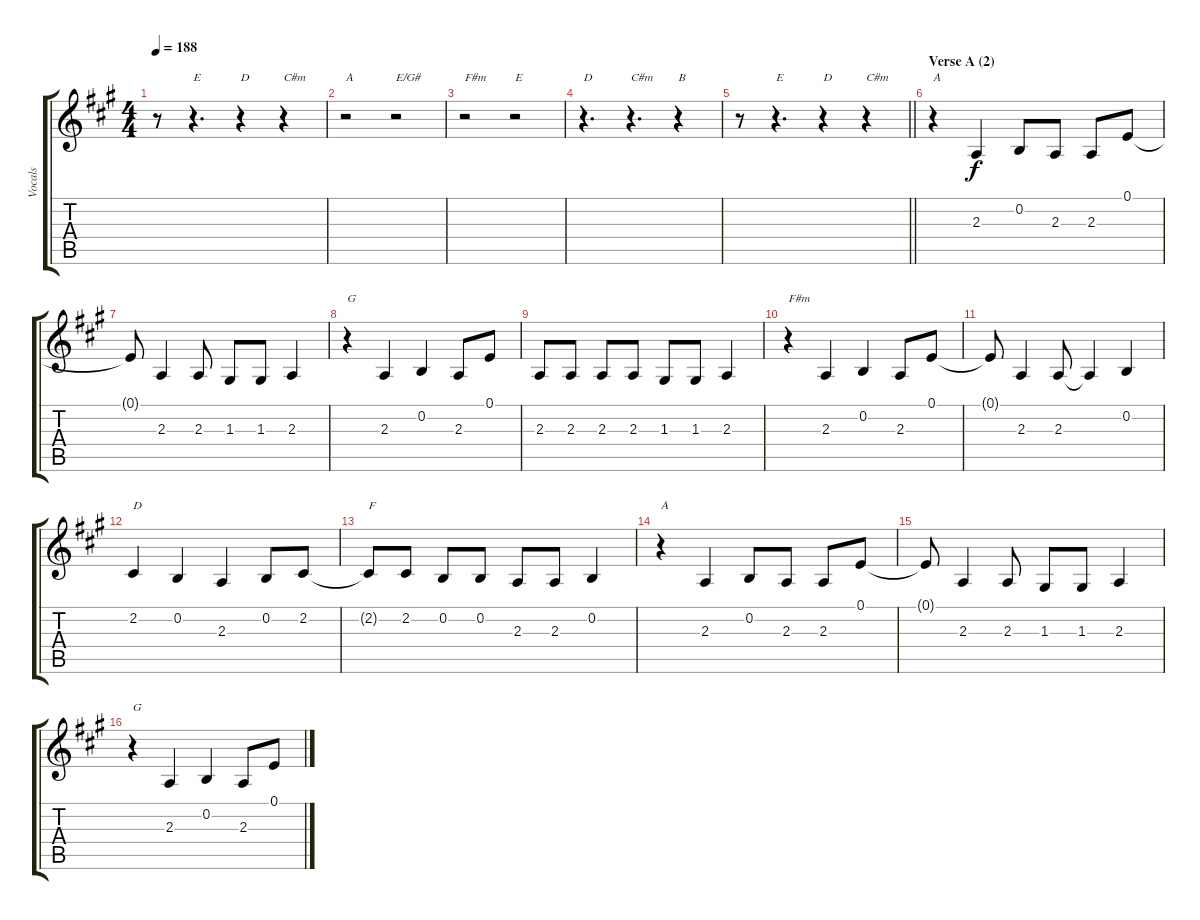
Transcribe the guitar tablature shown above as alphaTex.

\track ("Vocals" "Vocals") {instrument sopranosax}
\staff {score tabs}
\tuning (E4 B3 G3 D3 A2 E2) {hide}
\ts (4 4)
\tempo 188
\clef g2
\ks a
r.8{dy f} r.4{d txt "E"} r.4{txt "D"} r.4{txt "C#m"} |
r.2{txt "A"} r.2{txt "E/G#"} |
r.2{txt "F#m"} r.2{txt "E"} |
r.4{d txt "D"} r.4{d txt "C#m"} r.4{txt "B"} |
\barLineRight lightlight
r.8 r.4{d txt "E"} r.4{txt "D"} r.4{txt "C#m"} |
\section ("" "Verse A (2)")
r.4{txt "A"} 2.3.4 0.2.8 2.3.8 2.3.8 0.1.8 |
0.1{t}.8 2.3.4 2.3.8 1.3.8 1.3.8 2.3.4 |
r.4{txt "G"} 2.3.4 0.2.4 2.3.8 0.1.8 |
2.3.8 2.3.8 2.3.8 2.3.8 1.3.8 1.3.8 2.3.4 |
r.4{txt "F#m"} 2.3.4 0.2.4 2.3.8 0.1.8 |
0.1{t}.8 2.3.4 2.3.8 2.3{t}.4 0.2.4 |
2.2.4{txt "D"} 0.2.4 2.3.4 0.2.8 2.2.8 |
2.2{t}.8{txt "F"} 2.2.8 0.2.8 0.2.8 2.3.8 2.3.8 0.2.4 |
r.4{txt "A"} 2.3.4 0.2.8 2.3.8 2.3.8 0.1.8 |
0.1{t}.8 2.3.4 2.3.8 1.3.8 1.3.8 2.3.4 |
r.4{txt "G"} 2.3.4 0.2.4 2.3.8 0.1.8
